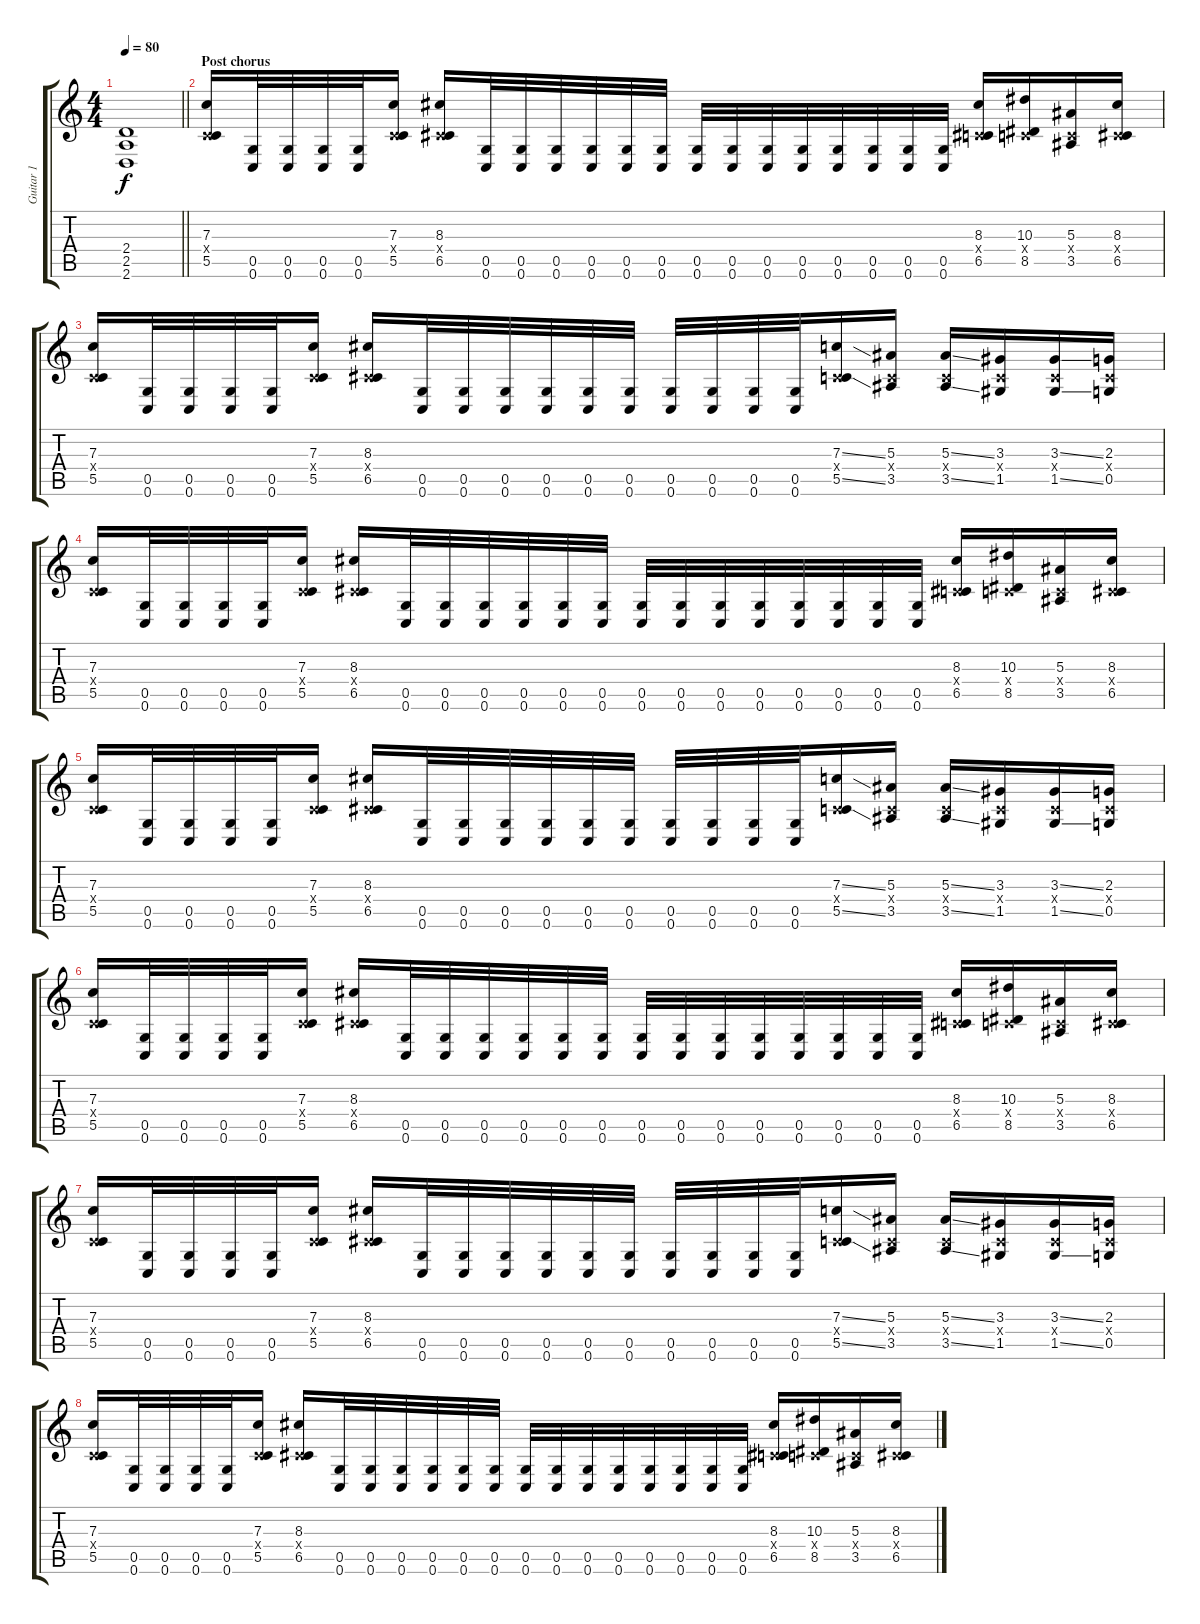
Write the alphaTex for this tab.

\track ("Guitar 1" "Guitar 1") {instrument distortionguitar}
\staff {score tabs}
\tuning (D4 A3 F3 C3 G2 C2) {hide}
\ts (4 4)
\tempo 80
\clef g2
\barLineRight lightlight
\ks c
(2.4 2.5 2.6).1{dy f} |
\section ("" "Post chorus")
(7.3 0.4{x} 5.5).16 (0.5 0.6).32 (0.5 0.6).32 (0.5 0.6).32 (0.5 0.6).32 (7.3 0.4{x} 5.5).16 (8.3 0.4{x} 6.5).16 (0.5 0.6).32 (0.5 0.6).32 (0.5 0.6).32 (0.5 0.6).32 (0.5 0.6).32 (0.5 0.6).32 (0.5 0.6).32 (0.5 0.6).32 (0.5 0.6).32 (0.5 0.6).32 (0.5 0.6).32 (0.5 0.6).32 (0.5 0.6).32 (0.5 0.6).32 (8.3 0.4{x} 6.5).16 (10.3 0.4{x} 8.5).16 (5.3 0.4{x} 3.5).16 (8.3 0.4{x} 6.5).16 |
(7.3 0.4{x} 5.5).16 (0.5 0.6).32 (0.5 0.6).32 (0.5 0.6).32 (0.5 0.6).32 (7.3 0.4{x} 5.5).16 (8.3 0.4{x} 6.5).16 (0.5 0.6).32 (0.5 0.6).32 (0.5 0.6).32 (0.5 0.6).32 (0.5 0.6).32 (0.5 0.6).32 (0.5 0.6).32 (0.5 0.6).32 (0.5 0.6).32 (0.5 0.6).32 (7.3{ss} 0.4{x} 5.5{ss}).16 (5.3 0.4{x} 3.5).16 (5.3{ss} 0.4{x} 3.5{ss}).16 (3.3 0.4{x} 1.5).16 (3.3{ss} 0.4{x} 1.5{ss}).16 (2.3 0.4{x} 0.5).16 |
(7.3 0.4{x} 5.5).16 (0.5 0.6).32 (0.5 0.6).32 (0.5 0.6).32 (0.5 0.6).32 (7.3 0.4{x} 5.5).16 (8.3 0.4{x} 6.5).16 (0.5 0.6).32 (0.5 0.6).32 (0.5 0.6).32 (0.5 0.6).32 (0.5 0.6).32 (0.5 0.6).32 (0.5 0.6).32 (0.5 0.6).32 (0.5 0.6).32 (0.5 0.6).32 (0.5 0.6).32 (0.5 0.6).32 (0.5 0.6).32 (0.5 0.6).32 (8.3 0.4{x} 6.5).16 (10.3 0.4{x} 8.5).16 (5.3 0.4{x} 3.5).16 (8.3 0.4{x} 6.5).16 |
(7.3 0.4{x} 5.5).16 (0.5 0.6).32 (0.5 0.6).32 (0.5 0.6).32 (0.5 0.6).32 (7.3 0.4{x} 5.5).16 (8.3 0.4{x} 6.5).16 (0.5 0.6).32 (0.5 0.6).32 (0.5 0.6).32 (0.5 0.6).32 (0.5 0.6).32 (0.5 0.6).32 (0.5 0.6).32 (0.5 0.6).32 (0.5 0.6).32 (0.5 0.6).32 (7.3{ss} 0.4{x} 5.5{ss}).16 (5.3 0.4{x} 3.5).16 (5.3{ss} 0.4{x} 3.5{ss}).16 (3.3 0.4{x} 1.5).16 (3.3{ss} 0.4{x} 1.5{ss}).16 (2.3 0.4{x} 0.5).16 |
(7.3 0.4{x} 5.5).16 (0.5 0.6).32 (0.5 0.6).32 (0.5 0.6).32 (0.5 0.6).32 (7.3 0.4{x} 5.5).16 (8.3 0.4{x} 6.5).16 (0.5 0.6).32 (0.5 0.6).32 (0.5 0.6).32 (0.5 0.6).32 (0.5 0.6).32 (0.5 0.6).32 (0.5 0.6).32 (0.5 0.6).32 (0.5 0.6).32 (0.5 0.6).32 (0.5 0.6).32 (0.5 0.6).32 (0.5 0.6).32 (0.5 0.6).32 (8.3 0.4{x} 6.5).16 (10.3 0.4{x} 8.5).16 (5.3 0.4{x} 3.5).16 (8.3 0.4{x} 6.5).16 |
(7.3 0.4{x} 5.5).16 (0.5 0.6).32 (0.5 0.6).32 (0.5 0.6).32 (0.5 0.6).32 (7.3 0.4{x} 5.5).16 (8.3 0.4{x} 6.5).16 (0.5 0.6).32 (0.5 0.6).32 (0.5 0.6).32 (0.5 0.6).32 (0.5 0.6).32 (0.5 0.6).32 (0.5 0.6).32 (0.5 0.6).32 (0.5 0.6).32 (0.5 0.6).32 (7.3{ss} 0.4{x} 5.5{ss}).16 (5.3 0.4{x} 3.5).16 (5.3{ss} 0.4{x} 3.5{ss}).16 (3.3 0.4{x} 1.5).16 (3.3{ss} 0.4{x} 1.5{ss}).16 (2.3 0.4{x} 0.5).16 |
(7.3 0.4{x} 5.5).16 (0.5 0.6).32 (0.5 0.6).32 (0.5 0.6).32 (0.5 0.6).32 (7.3 0.4{x} 5.5).16 (8.3 0.4{x} 6.5).16 (0.5 0.6).32 (0.5 0.6).32 (0.5 0.6).32 (0.5 0.6).32 (0.5 0.6).32 (0.5 0.6).32 (0.5 0.6).32 (0.5 0.6).32 (0.5 0.6).32 (0.5 0.6).32 (0.5 0.6).32 (0.5 0.6).32 (0.5 0.6).32 (0.5 0.6).32 (8.3 0.4{x} 6.5).16 (10.3 0.4{x} 8.5).16 (5.3 0.4{x} 3.5).16 (8.3 0.4{x} 6.5).16
